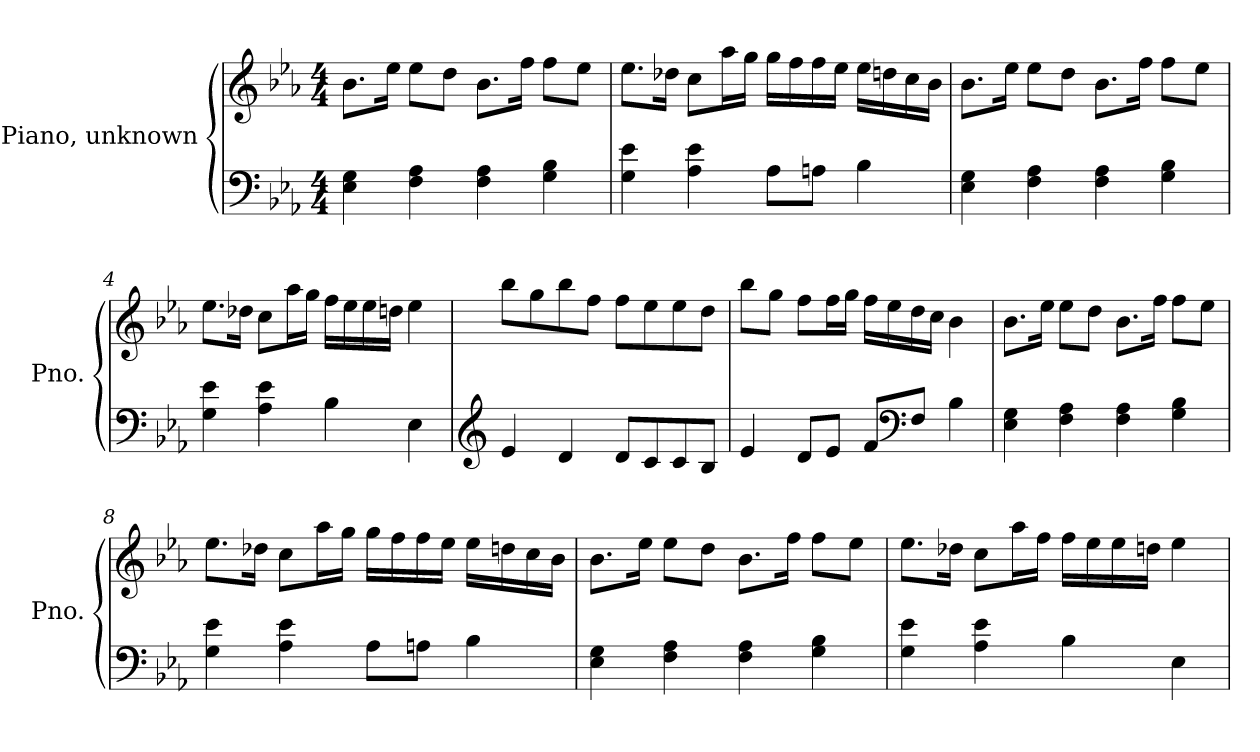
**kern	**kern
*part1	*part1
*staff2	*staff1
*I"Piano, unknown	*
*I'Pno.	*
*clefF4	*clefG2
*k[b-e-a-]	*k[b-e-a-]
*M4/4	*M4/4
*MM120	*MM120
=1	=1
4E-\ 4G\	8.b-\L
.	16ee-\Jk
4F\ 4A-\	8ee-\L
.	8dd\J
4F\ 4A-\	8.b-\L
.	16ff\Jk
4G\ 4B-\	8ff\L
.	8ee-\J
=2	=2
4G\ 4e-\	8.ee-\L
.	16dd-X\Jk
4A-\ 4e-\	8cc\L
.	16aa-\L
.	16gg\JJ
8A-\L	16gg\LL
.	16ff\
8An\J	16ff\
.	16ee-\JJ
4B-\	16ee-\LL
.	16ddn\
.	16cc\
.	16b-\JJ
=3	=3
4E-\ 4G\	8.b-\L
.	16ee-\Jk
4F\ 4A-\	8ee-\L
.	8dd\J
4F\ 4A-\	8.b-\L
.	16ff\Jk
4G\ 4B-\	8ff\L
.	8ee-\J
!!LO:LB:g=z
=4	=4
4G\ 4e-\	8.ee-\L
.	16dd-X\Jk
4A-\ 4e-\	8cc\L
.	16aa-\L
.	16gg\JJ
4B-\	16ff\LL
.	16ee-\
.	16ee-\
.	16ddn\JJ
4E-\	4ee-\
=5	=5
*clefG2	*
4e-/	8bb-\L
.	8gg\
4d/	8bb-\
.	8ff\J
8d/L	8ff\L
8c/	8ee-\
8c/	8ee-\
8B-/J	8dd\J
=6	=6
4e-/	8bb-\L
.	8gg\J
8d/L	8ff\L
8e-/J	16ff\L
.	16gg\JJ
8f/L	16ff\LL
.	16ee-\
*clefF4	*
8F/J	16dd\
.	16cc\JJ
4B-\	4b-\
=7	=7
4E-\ 4G\	8.b-\L
.	16ee-\Jk
4F\ 4A-\	8ee-\L
.	8dd\J
4F\ 4A-\	8.b-\L
.	16ff\Jk
4G\ 4B-\	8ff\L
.	8ee-\J
!!LO:LB:g=z
=8	=8
4G\ 4e-\	8.ee-\L
.	16dd-X\Jk
4A-\ 4e-\	8cc\L
.	16aa-\L
.	16gg\JJ
8A-\L	16gg\LL
.	16ff\
8An\J	16ff\
.	16ee-\JJ
4B-\	16ee-\LL
.	16ddn\
.	16cc\
.	16b-\JJ
=9	=9
4E-\ 4G\	8.b-\L
.	16ee-\Jk
4F\ 4A-\	8ee-\L
.	8dd\J
4F\ 4A-\	8.b-\L
.	16ff\Jk
4G\ 4B-\	8ff\L
.	8ee-\J
=10	=10
4G\ 4e-\	8.ee-\L
.	16dd-X\Jk
4A-\ 4e-\	8cc\L
.	16aa-\L
.	16ff\JJ
4B-\	16ff\LL
.	16ee-\
.	16ee-\
.	16ddn\JJ
4E-\	4ee-\
=	=
*-	*-
